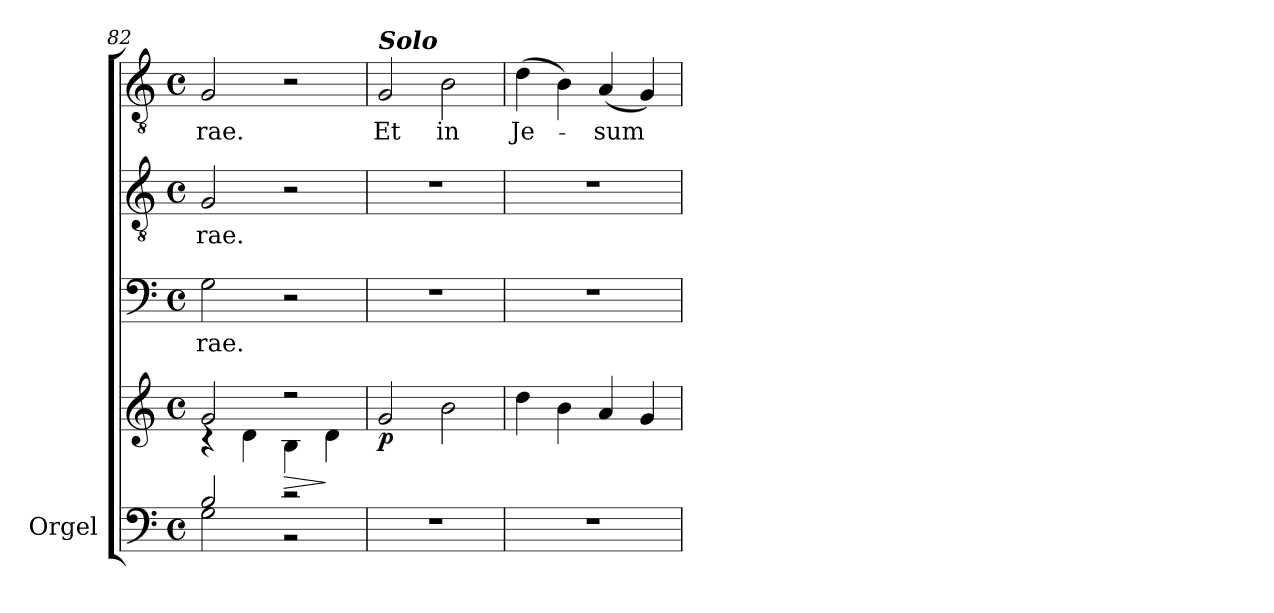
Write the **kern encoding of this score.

**kern	**kern	**dynam	**kern	**text	**kern	**text	**kern	**text
*part4	*part4	*part4	*part3	*part3	*part2	*part2	*part1	*part1
*staff5	*staff4	*staff4/5	*staff3	*staff3	*staff2	*staff2	*staff1	*staff1
*I"Orgel	*	*	*	*	*	*	*	*
*I'Org.	*	*	*	*	*	*	*	*
*clefF4	*clefG2	*	*clefF4	*	*clefGv2	*	*clefGv2	*
*k[]	*k[]	*	*k[]	*	*k[]	*	*k[]	*
*C:	*C:	*	*C:	*	*C:	*	*C:	*
*M4/4	*M4/4	*	*M4/4	*	*M4/4	*	*M4/4	*
*met(c)	*met(c)	*	*met(c)	*	*met(c)	*	*met(c)	*
=82	=82	=82	=82	=82	=82	=82	=82	=82
*^	*^	*	*	*	*	*	*	*
!	!	!	!	!	!	!LO:LY:b	!	!LO:LY:b	!	!LO:LY:b
2B/	2G\	2g/	4rB	.	2G\	-rae.	2G/	-rae.	2G/	-rae.
.	.	.	4d\	.	.	.	.	.	.	.
!	!	!	!	!LO:HP:b	!	!	!	!	!	!
2r	2r	2r	4B\	>	2r	.	2r	.	2r	.
.	.	.	4d\	]	.	.	.	.	.	.
*v	*v	*	*	*	*	*	*	*	*	*
=83	=83	=83	=83	=83	=83	=83	=83	=83	=83
!	!	!	!	!	!	!	!	!LO:TX:a:Bi:t=Solo	!
!	!	!	!LO:DY:b	!	!	!	!	!	!LO:LY:b
*	*v	*v	*	*	*	*	*	*	*
1r	2g/	p	1r	.	1r	.	2G/	Et
!	!	!	!	!	!	!	!	!LO:LY:b
.	2b\	.	.	.	.	.	2B\	in
=84	=84	=84	=84	=84	=84	=84	=84	=84
!	!	!	!	!	!	!	!	!LO:LY:b
1r	4dd\	.	1r	.	1r	.	(>4d\	Je-
.	4b\	.	.	.	.	.	4B\)	.
!	!	!	!	!	!	!	!	!LO:LY:b
.	4a/	.	.	.	.	.	(<4A/	-sum
.	4g/	.	.	.	.	.	4G/)	.
=	=	=	=	=	=	=	=	=
*-	*-	*-	*-	*-	*-	*-	*-	*-
